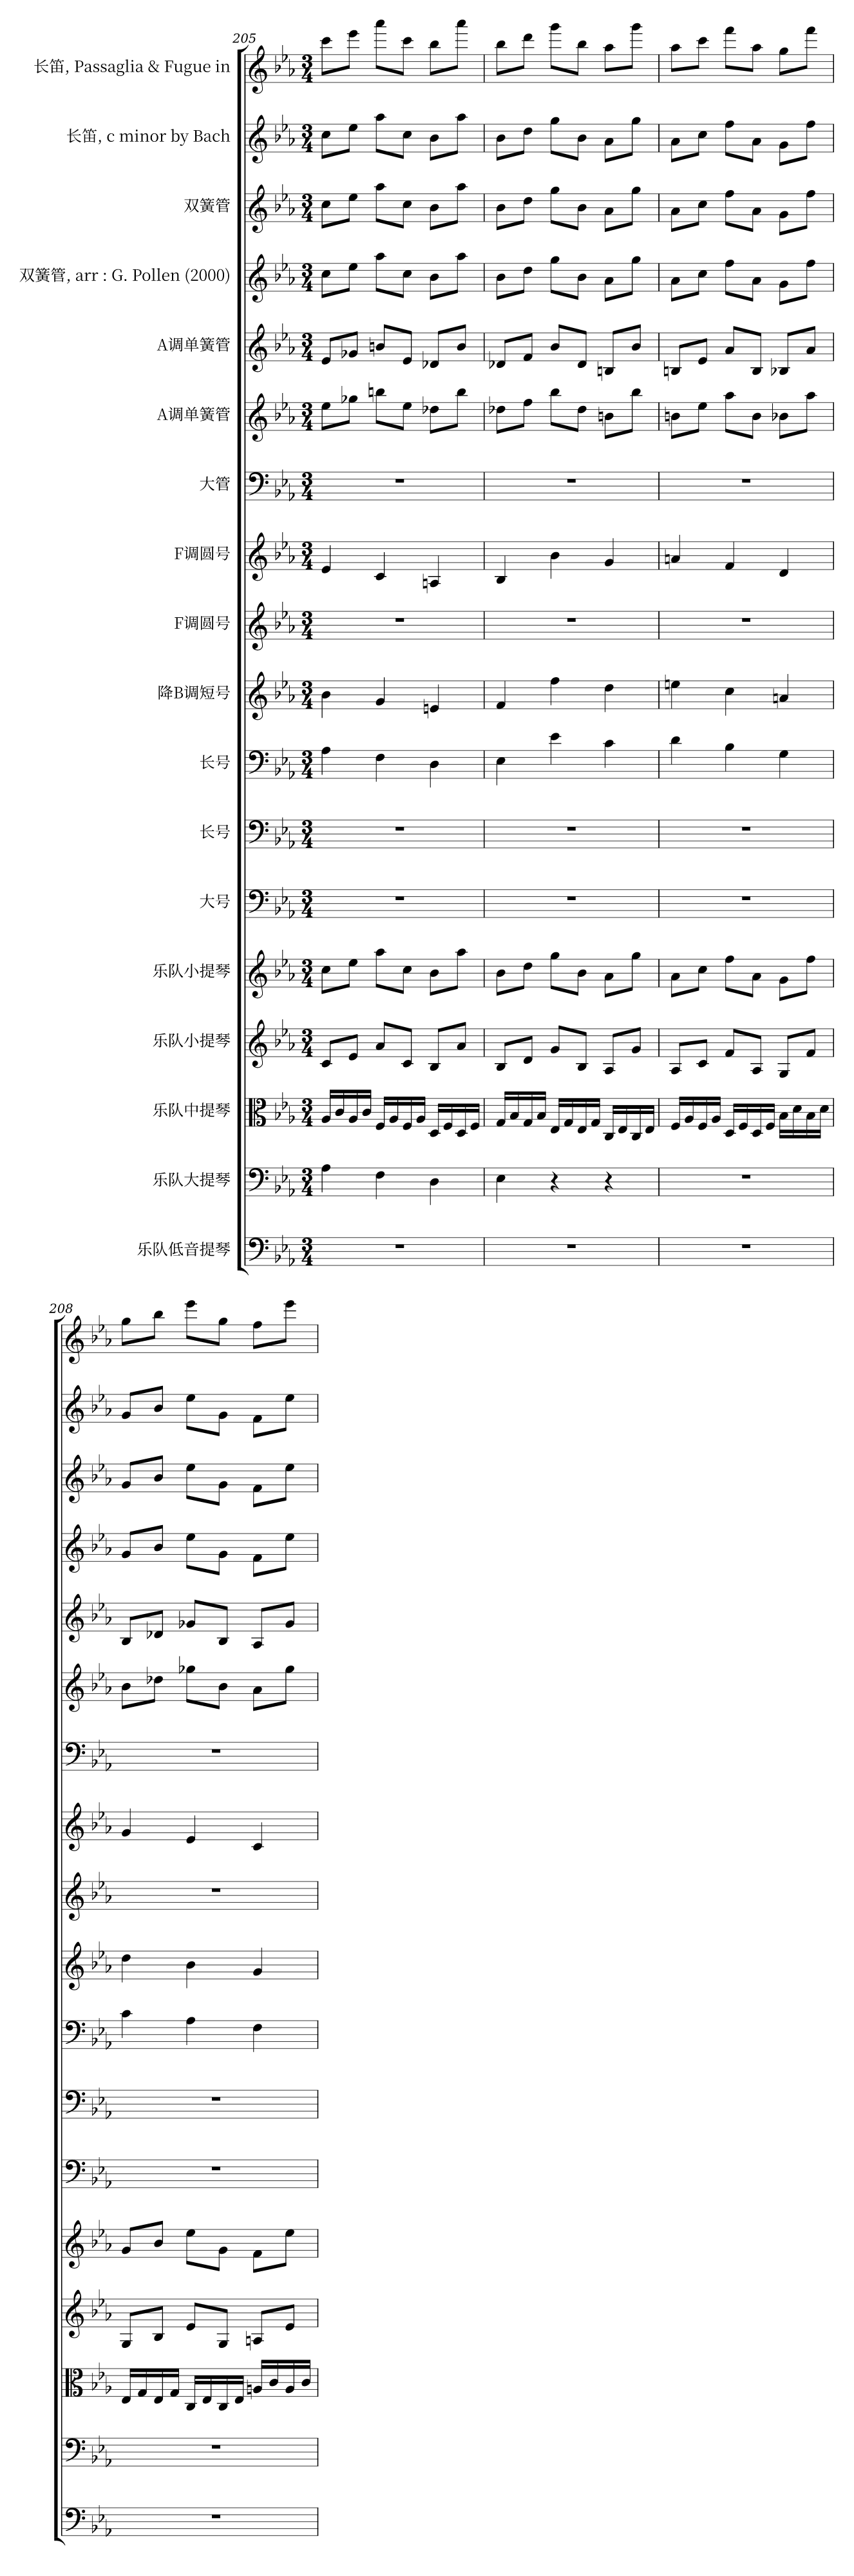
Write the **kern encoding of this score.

**kern	**kern	**kern	**kern	**kern	**kern	**kern	**kern	**kern	**kern	**kern	**kern	**kern	**kern	**kern	**kern	**kern	**kern
*part18	*part17	*part16	*part15	*part14	*part13	*part12	*part11	*part10	*part9	*part8	*part7	*part6	*part5	*part4	*part3	*part2	*part1
*staff18	*staff17	*staff16	*staff15	*staff14	*staff13	*staff12	*staff11	*staff10	*staff9	*staff8	*staff7	*staff6	*staff5	*staff4	*staff3	*staff2	*staff1
*I"乐队低音提琴	*I"乐队大提琴	*I"乐队中提琴	*I"乐队小提琴	*I"乐队小提琴	*I"大号	*I"长号	*I"长号	*I"降B调短号	*I"F调圆号	*I"F调圆号	*I"大管	*I"A调单簧管	*I"A调单簧管	*I"双簧管, arr :  G. Pollen (2000)	*I"双簧管	*I"长笛, c minor by Bach	*I"长笛, Passaglia &amp; Fugue in
*clefF4	*clefF4	*clefC3	*clefG2	*clefG2	*clefF4	*clefF4	*clefF4	*clefG2	*clefG2	*clefG2	*clefF4	*clefG2	*clefG2	*clefG2	*clefG2	*clefG2	*clefG2
*ITrd7c12	*	*	*	*	*	*	*	*ITrd1c2	*ITrd4c7	*ITrd4c7	*	*ITrd2c3	*ITrd2c3	*	*	*	*
*k[b-e-a-]	*k[b-e-a-]	*k[b-e-a-]	*k[b-e-a-]	*k[b-e-a-]	*k[b-e-a-]	*k[b-e-a-]	*k[b-e-a-]	*k[b-e-a-d-g-]	*k[b-e-a-d-]	*k[b-e-a-d-]	*k[b-e-a-]	*k[]	*k[]	*k[b-e-a-]	*k[b-e-a-]	*k[b-e-a-]	*k[b-e-a-]
*M3/4	*M3/4	*M3/4	*M3/4	*M3/4	*M3/4	*M3/4	*M3/4	*M3/4	*M3/4	*M3/4	*M3/4	*M3/4	*M3/4	*M3/4	*M3/4	*M3/4	*M3/4
=205	=205	=205	=205	=205	=205	=205	=205	=205	=205	=205	=205	=205	=205	=205	=205	=205	=205
2.r	4A-\	16A-/LL	8c/L	8cc\L	2.r	2.r	4A-\	4a-\	2.r	4A-/	2.r	8cc\L	8c/L	8cc\L	8cc\L	8cc\L	8ccc\L
.	.	16c/	.	.	.	.	.	.	.	.	.	.	.	.	.	.	.
.	.	16A-/	8e-/J	8ee-\J	.	.	.	.	.	.	.	8ee-X\J	8e-X/J	8ee-\J	8ee-\J	8ee-\J	8eee-\J
.	.	16c/JJ	.	.	.	.	.	.	.	.	.	.	.	.	.	.	.
.	4F\	16F/LL	8a-/L	8aa-\L	.	.	4F\	4f/	.	4F/	.	8gg#X\L	8g#X/L	8aa-\L	8aa-\L	8aa-\L	8aaa-\L
.	.	16A-/	.	.	.	.	.	.	.	.	.	.	.	.	.	.	.
.	.	16F/	8c/J	8cc\J	.	.	.	.	.	.	.	8cc\J	8c/J	8cc\J	8cc\J	8cc\J	8ccc\J
.	.	16A-/JJ	.	.	.	.	.	.	.	.	.	.	.	.	.	.	.
.	4D\	16D/LL	8B-/L	8b-\L	.	.	4D\	4dn/	.	4Dn/	.	8b-X\L	8B-X/L	8b-\L	8b-\L	8b-\L	8bb-\L
.	.	16F/	.	.	.	.	.	.	.	.	.	.	.	.	.	.	.
.	.	16D/	8a-/J	8aa-\J	.	.	.	.	.	.	.	8gg#\J	8g#/J	8aa-\J	8aa-\J	8aa-\J	8aaa-\J
.	.	16F/JJ	.	.	.	.	.	.	.	.	.	.	.	.	.	.	.
!!LO:PB:g=z
=206	=206	=206	=206	=206	=206	=206	=206	=206	=206	=206	=206	=206	=206	=206	=206	=206	=206
2.r	4E-\	16G/LL	8B-/L	8b-\L	2.r	2.r	4E-\	4e-/	2.r	4E-/	2.r	8b-X\L	8B-X/L	8b-\L	8b-\L	8b-\L	8bb-\L
.	.	16B-/	.	.	.	.	.	.	.	.	.	.	.	.	.	.	.
.	.	16G/	8d/J	8dd\J	.	.	.	.	.	.	.	8dd\J	8d/J	8dd\J	8dd\J	8dd\J	8ddd\J
.	.	16B-/JJ	.	.	.	.	.	.	.	.	.	.	.	.	.	.	.
.	4r	16E-/LL	8g/L	8gg\L	.	.	4e-\	4ee-\	.	4e-\	.	8gg\L	8g/L	8gg\L	8gg\L	8gg\L	8ggg\L
.	.	16G/	.	.	.	.	.	.	.	.	.	.	.	.	.	.	.
.	.	16E-/	8B-/J	8b-\J	.	.	.	.	.	.	.	8b-\J	8B-/J	8b-\J	8b-\J	8b-\J	8bb-\J
.	.	16G/JJ	.	.	.	.	.	.	.	.	.	.	.	.	.	.	.
.	4r	16C/LL	8A-/L	8a-\L	.	.	4c\	4cc\	.	4c/	.	8g#X\L	8G#X/L	8a-\L	8a-\L	8a-\L	8aa-\L
.	.	16E-/	.	.	.	.	.	.	.	.	.	.	.	.	.	.	.
.	.	16C/	8g/J	8gg\J	.	.	.	.	.	.	.	8gg\J	8g/J	8gg\J	8gg\J	8gg\J	8ggg\J
.	.	16E-/JJ	.	.	.	.	.	.	.	.	.	.	.	.	.	.	.
=207	=207	=207	=207	=207	=207	=207	=207	=207	=207	=207	=207	=207	=207	=207	=207	=207	=207
2.r	2.r	16F/LL	8A-/L	8a-\L	2.r	2.r	4d\	4ddn\	2.r	4dn/	2.r	8g#X\L	8G#X/L	8a-\L	8a-\L	8a-\L	8aa-\L
.	.	16A-/	.	.	.	.	.	.	.	.	.	.	.	.	.	.	.
.	.	16F/	8c/J	8cc\J	.	.	.	.	.	.	.	8cc\J	8c/J	8cc\J	8cc\J	8cc\J	8ccc\J
.	.	16A-/JJ	.	.	.	.	.	.	.	.	.	.	.	.	.	.	.
.	.	16D/LL	8f/L	8ff\L	.	.	4B-\	4b-\	.	4B-/	.	8ff\L	8f/L	8ff\L	8ff\L	8ff\L	8fff\L
.	.	16F/	.	.	.	.	.	.	.	.	.	.	.	.	.	.	.
.	.	16D/	8A-/J	8a-\J	.	.	.	.	.	.	.	8g#\J	8G#/J	8a-\J	8a-\J	8a-\J	8aa-\J
.	.	16F/JJ	.	.	.	.	.	.	.	.	.	.	.	.	.	.	.
.	.	16B-\LL	8G/L	8g\L	.	.	4G\	4gn/	.	4G/	.	8gn\L	8Gn/L	8g\L	8g\L	8g\L	8gg\L
.	.	16d\	.	.	.	.	.	.	.	.	.	.	.	.	.	.	.
.	.	16B-\	8f/J	8ff\J	.	.	.	.	.	.	.	8ff\J	8f/J	8ff\J	8ff\J	8ff\J	8fff\J
.	.	16d\JJ	.	.	.	.	.	.	.	.	.	.	.	.	.	.	.
=208	=208	=208	=208	=208	=208	=208	=208	=208	=208	=208	=208	=208	=208	=208	=208	=208	=208
2.r	2.r	16E-/LL	8G/L	8g/L	2.r	2.r	4c\	4cc\	2.r	4c/	2.r	8g\L	8G/L	8g/L	8g/L	8g/L	8gg\L
.	.	16G/	.	.	.	.	.	.	.	.	.	.	.	.	.	.	.
.	.	16E-/	8B-/J	8b-/J	.	.	.	.	.	.	.	8b-X\J	8B-X/J	8b-/J	8b-/J	8b-/J	8bb-\J
.	.	16G/JJ	.	.	.	.	.	.	.	.	.	.	.	.	.	.	.
.	.	16C/LL	8e-/L	8ee-\L	.	.	4A-\	4a-\	.	4A-/	.	8ee-X\L	8e-X/L	8ee-\L	8ee-\L	8ee-\L	8eee-\L
.	.	16E-/	.	.	.	.	.	.	.	.	.	.	.	.	.	.	.
.	.	16C/	8G/J	8g\J	.	.	.	.	.	.	.	8g\J	8G/J	8g\J	8g\J	8g\J	8gg\J
.	.	16E-/JJ	.	.	.	.	.	.	.	.	.	.	.	.	.	.	.
.	.	16An/LL	8An/L	8f\L	.	.	4F\	4f/	.	4F/	.	8f\L	8F/L	8f\L	8f\L	8f\L	8ff\L
.	.	16c/	.	.	.	.	.	.	.	.	.	.	.	.	.	.	.
.	.	16A/	8e-/J	8ee-\J	.	.	.	.	.	.	.	8ee-\J	8e-/J	8ee-\J	8ee-\J	8ee-\J	8eee-\J
.	.	16c/JJ	.	.	.	.	.	.	.	.	.	.	.	.	.	.	.
=	=	=	=	=	=	=	=	=	=	=	=	=	=	=	=	=	=
*-	*-	*-	*-	*-	*-	*-	*-	*-	*-	*-	*-	*-	*-	*-	*-	*-	*-
